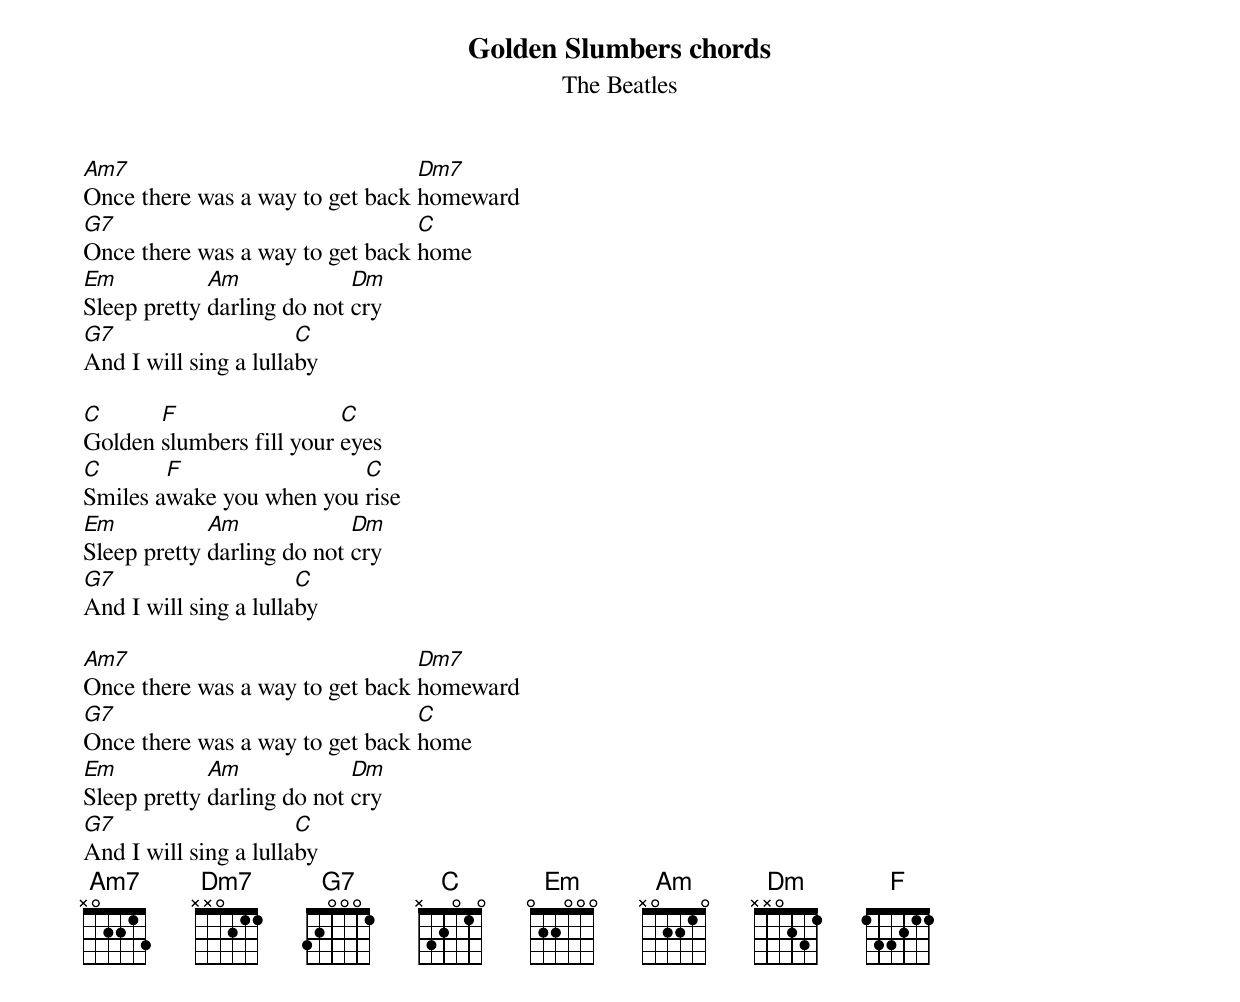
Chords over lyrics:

Golden Slumbers chords
The Beatles

Am7                              Dm7
Once there was a way to get back homeward
G7                               C
Once there was a way to get back home
Em           Am             Dm
Sleep pretty darling do not cry
G7                     C
And I will sing a lullaby

C      F                  C
Golden slumbers fill your eyes
C       F                 C
Smiles awake you when you rise
Em           Am             Dm
Sleep pretty darling do not cry
G7                     C
And I will sing a lullaby

Am7                              Dm7
Once there was a way to get back homeward
G7                               C
Once there was a way to get back home
Em           Am             Dm
Sleep pretty darling do not cry
G7                     C
And I will sing a lullaby
